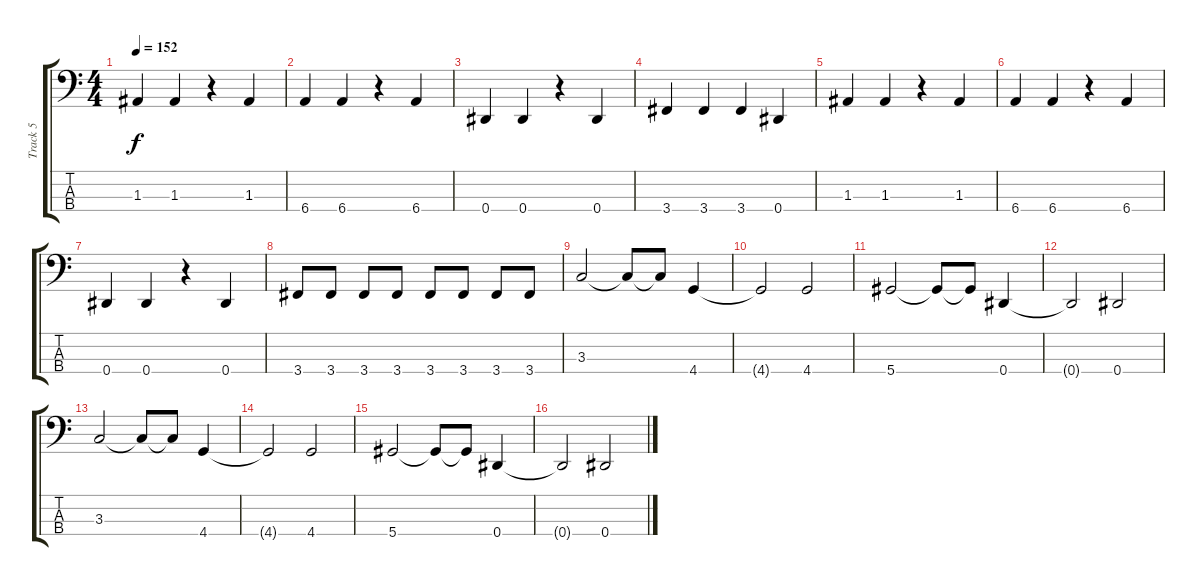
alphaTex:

\track ("Track 5" "Track 5") {instrument electricbasspick}
\staff {score tabs}
\tuning (G2 D2 A1 Eb1) {hide}
\ts (4 4)
\tempo 152
\clef f4
\ks c
1.3.4{dy f} 1.3.4 r.4 1.3.4 |
6.4.4 6.4.4 r.4 6.4.4 |
0.4.4 0.4.4 r.4 0.4.4 |
3.4.4 3.4.4 3.4.4 0.4.4 |
1.3.4 1.3.4 r.4 1.3.4 |
6.4.4 6.4.4 r.4 6.4.4 |
0.4.4 0.4.4 r.4 0.4.4 |
3.4.8 3.4.8 3.4.8 3.4.8 3.4.8 3.4.8 3.4.8 3.4.8 |
3.3.2 3.3{t}.8 3.3{t}.8 4.4.4 |
4.4{t}.2 4.4.2 |
5.4.2 5.4{t}.8 5.4{t}.8 0.4.4 |
0.4{t}.2 0.4.2 |
3.3.2 3.3{t}.8 3.3{t}.8 4.4.4 |
4.4{t}.2 4.4.2 |
5.4.2 5.4{t}.8 5.4{t}.8 0.4.4 |
0.4{t}.2 0.4.2
